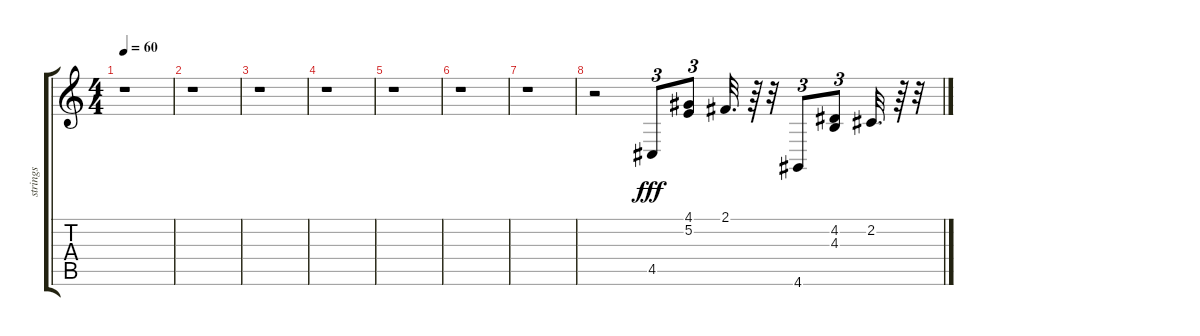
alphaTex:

\track ("strings " "strings ") {instrument stringensemble2}
\staff {score tabs}
\tuning (E4 B3 G3 D3 A2 E2) {hide}
\ts (4 4)
\tempo 60
\clef g2
\ks c
r.1{dy fff} |
r.1 |
r.1 |
r.1 |
r.1 |
r.1 |
r.1 |
r.2 4.5.8{tu (3 2)} (4.1 5.2).8{tu (3 2)} 2.1.32{d} r.64 r.32 4.6.8{tu (3 2)} (4.2 4.3).8{tu (3 2)} 2.2.32{d} r.64 r.32
